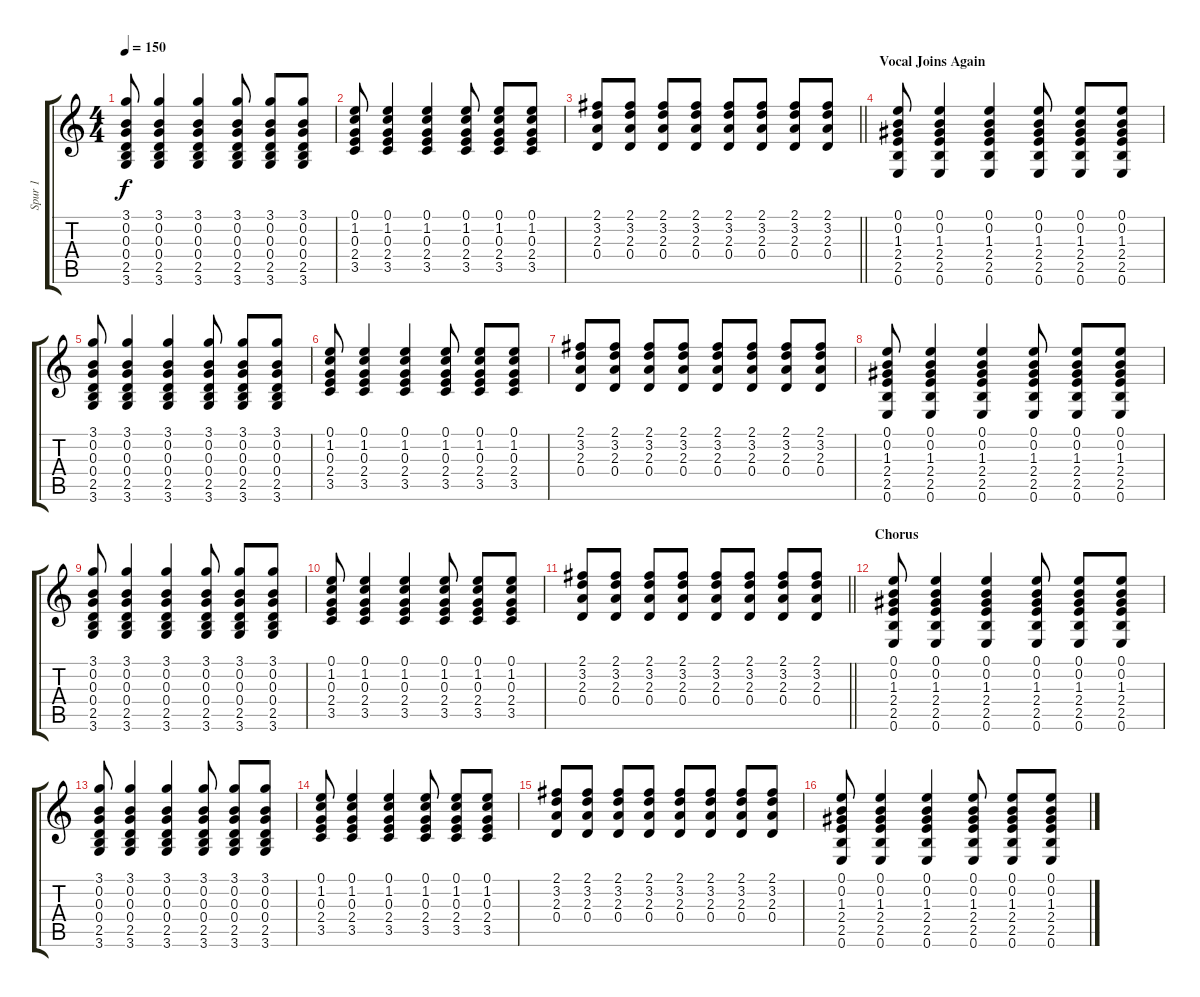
\track ("Spur 1" "Spur 1") {instrument electricguitarclean}
\staff {score tabs}
\tuning (E4 B3 G3 D3 A2 E2) {hide}
\ts (4 4)
\tempo 150
\clef g2
\ks c
(3.1 0.2 0.3 0.4 2.5 3.6).8{dy f} (3.1 0.2 0.3 0.4 2.5 3.6).4 (3.1 0.2 0.3 0.4 2.5 3.6).4 (3.1 0.2 0.3 0.4 2.5 3.6).8 (3.1 0.2 0.3 0.4 2.5 3.6).8 (3.1 0.2 0.3 0.4 2.5 3.6).8 |
(0.1 1.2 0.3 2.4 3.5).8 (0.1 1.2 0.3 2.4 3.5).4 (0.1 1.2 0.3 2.4 3.5).4 (0.1 1.2 0.3 2.4 3.5).8 (0.1 1.2 0.3 2.4 3.5).8 (0.1 1.2 0.3 2.4 3.5).8 |
\barLineRight lightlight
(2.1 3.2 2.3 0.4).8 (2.1 3.2 2.3 0.4).8 (2.1 3.2 2.3 0.4).8 (2.1 3.2 2.3 0.4).8 (2.1 3.2 2.3 0.4).8 (2.1 3.2 2.3 0.4).8 (2.1 3.2 2.3 0.4).8 (2.1 3.2 2.3 0.4).8 |
\section ("" "Vocal Joins Again")
(0.1 0.2 1.3 2.4 2.5 0.6).8 (0.1 0.2 1.3 2.4 2.5 0.6).4 (0.1 0.2 1.3 2.4 2.5 0.6).4 (0.1 0.2 1.3 2.4 2.5 0.6).8 (0.1 0.2 1.3 2.4 2.5 0.6).8 (0.1 0.2 1.3 2.4 2.5 0.6).8 |
(3.1 0.2 0.3 0.4 2.5 3.6).8 (3.1 0.2 0.3 0.4 2.5 3.6).4 (3.1 0.2 0.3 0.4 2.5 3.6).4 (3.1 0.2 0.3 0.4 2.5 3.6).8 (3.1 0.2 0.3 0.4 2.5 3.6).8 (3.1 0.2 0.3 0.4 2.5 3.6).8 |
(0.1 1.2 0.3 2.4 3.5).8 (0.1 1.2 0.3 2.4 3.5).4 (0.1 1.2 0.3 2.4 3.5).4 (0.1 1.2 0.3 2.4 3.5).8 (0.1 1.2 0.3 2.4 3.5).8 (0.1 1.2 0.3 2.4 3.5).8 |
(2.1 3.2 2.3 0.4).8 (2.1 3.2 2.3 0.4).8 (2.1 3.2 2.3 0.4).8 (2.1 3.2 2.3 0.4).8 (2.1 3.2 2.3 0.4).8 (2.1 3.2 2.3 0.4).8 (2.1 3.2 2.3 0.4).8 (2.1 3.2 2.3 0.4).8 |
(0.1 0.2 1.3 2.4 2.5 0.6).8 (0.1 0.2 1.3 2.4 2.5 0.6).4 (0.1 0.2 1.3 2.4 2.5 0.6).4 (0.1 0.2 1.3 2.4 2.5 0.6).8 (0.1 0.2 1.3 2.4 2.5 0.6).8 (0.1 0.2 1.3 2.4 2.5 0.6).8 |
(3.1 0.2 0.3 0.4 2.5 3.6).8 (3.1 0.2 0.3 0.4 2.5 3.6).4 (3.1 0.2 0.3 0.4 2.5 3.6).4 (3.1 0.2 0.3 0.4 2.5 3.6).8 (3.1 0.2 0.3 0.4 2.5 3.6).8 (3.1 0.2 0.3 0.4 2.5 3.6).8 |
(0.1 1.2 0.3 2.4 3.5).8 (0.1 1.2 0.3 2.4 3.5).4 (0.1 1.2 0.3 2.4 3.5).4 (0.1 1.2 0.3 2.4 3.5).8 (0.1 1.2 0.3 2.4 3.5).8 (0.1 1.2 0.3 2.4 3.5).8 |
\barLineRight lightlight
(2.1 3.2 2.3 0.4).8 (2.1 3.2 2.3 0.4).8 (2.1 3.2 2.3 0.4).8 (2.1 3.2 2.3 0.4).8 (2.1 3.2 2.3 0.4).8 (2.1 3.2 2.3 0.4).8 (2.1 3.2 2.3 0.4).8 (2.1 3.2 2.3 0.4).8 |
\section ("" "Chorus")
(0.1 0.2 1.3 2.4 2.5 0.6).8 (0.1 0.2 1.3 2.4 2.5 0.6).4 (0.1 0.2 1.3 2.4 2.5 0.6).4 (0.1 0.2 1.3 2.4 2.5 0.6).8 (0.1 0.2 1.3 2.4 2.5 0.6).8 (0.1 0.2 1.3 2.4 2.5 0.6).8 |
(3.1 0.2 0.3 0.4 2.5 3.6).8 (3.1 0.2 0.3 0.4 2.5 3.6).4 (3.1 0.2 0.3 0.4 2.5 3.6).4 (3.1 0.2 0.3 0.4 2.5 3.6).8 (3.1 0.2 0.3 0.4 2.5 3.6).8 (3.1 0.2 0.3 0.4 2.5 3.6).8 |
(0.1 1.2 0.3 2.4 3.5).8 (0.1 1.2 0.3 2.4 3.5).4 (0.1 1.2 0.3 2.4 3.5).4 (0.1 1.2 0.3 2.4 3.5).8 (0.1 1.2 0.3 2.4 3.5).8 (0.1 1.2 0.3 2.4 3.5).8 |
(2.1 3.2 2.3 0.4).8 (2.1 3.2 2.3 0.4).8 (2.1 3.2 2.3 0.4).8 (2.1 3.2 2.3 0.4).8 (2.1 3.2 2.3 0.4).8 (2.1 3.2 2.3 0.4).8 (2.1 3.2 2.3 0.4).8 (2.1 3.2 2.3 0.4).8 |
(0.1 0.2 1.3 2.4 2.5 0.6).8 (0.1 0.2 1.3 2.4 2.5 0.6).4 (0.1 0.2 1.3 2.4 2.5 0.6).4 (0.1 0.2 1.3 2.4 2.5 0.6).8 (0.1 0.2 1.3 2.4 2.5 0.6).8 (0.1 0.2 1.3 2.4 2.5 0.6).8
